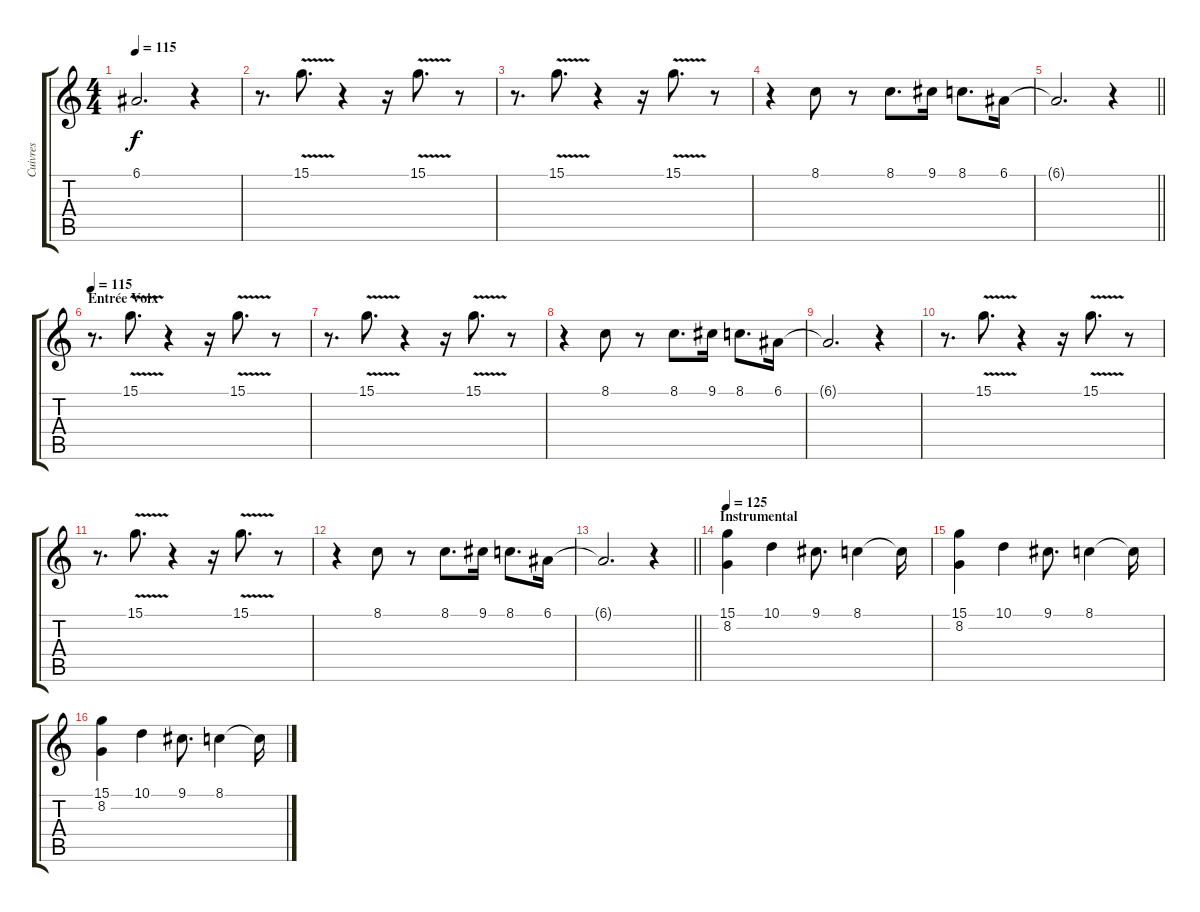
\track ("Cuivres" "Cuivres") {instrument brasssection}
\staff {score tabs}
\tuning (E4 B3 G3 D3 A2 E2) {hide}
\ts (4 4)
\tempo 115
\clef g2
\ks c
6.1{t}.2{d dy f} r.4 |
r.8{d} 15.1{v}.8{d} r.4 r.16 15.1{v}.8{d} r.8 |
r.8{d} 15.1{v}.8{d} r.4 r.16 15.1{v}.8{d} r.8 |
r.4 8.1.8 r.8 8.1.8{d} 9.1.16 8.1.8{d} 6.1.16 |
\barLineRight lightlight
6.1{t}.2{d} r.4 |
\section ("" "Entrée Voix")
\tempo 115
r.8{d} 15.1{v}.8{d} r.4 r.16 15.1{v}.8{d} r.8 |
r.8{d} 15.1{v}.8{d} r.4 r.16 15.1{v}.8{d} r.8 |
r.4 8.1.8 r.8 8.1.8{d} 9.1.16 8.1.8{d} 6.1.16 |
6.1{t}.2{d} r.4 |
r.8{d} 15.1{v}.8{d} r.4 r.16 15.1{v}.8{d} r.8 |
r.8{d} 15.1{v}.8{d} r.4 r.16 15.1{v}.8{d} r.8 |
r.4 8.1.8 r.8 8.1.8{d} 9.1.16 8.1.8{d} 6.1.16 |
\barLineRight lightlight
6.1{t}.2{d} r.4 |
\section ("" "Instrumental")
\tempo 125
(15.1 8.2).4 10.1.4 9.1.8{d} 8.1.4 8.1{t}.16 |
(15.1 8.2).4 10.1.4 9.1.8{d} 8.1.4 8.1{t}.16 |
(15.1 8.2).4 10.1.4 9.1.8{d} 8.1.4 8.1{t}.16
